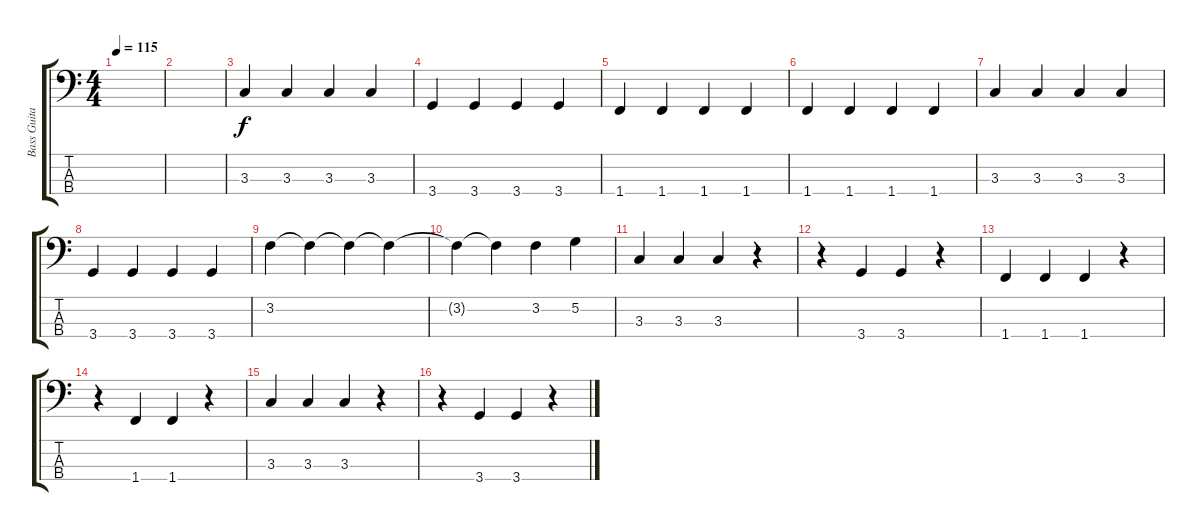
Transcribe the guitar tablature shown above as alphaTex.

\track ("Bass Guitar" "Bass Guita") {instrument electricbassfinger}
\staff {score tabs}
\tuning (G2 D2 A1 E1) {hide}
\ts (4 4)
\tempo 115
\clef f4
\ks c
|
|
3.3.4 3.3.4 3.3.4 3.3.4 |
3.4.4 3.4.4 3.4.4 3.4.4 |
1.4.4 1.4.4 1.4.4 1.4.4 |
1.4.4 1.4.4 1.4.4 1.4.4 |
3.3.4 3.3.4 3.3.4 3.3.4 |
3.4.4 3.4.4 3.4.4 3.4.4 |
3.2.4 3.2{t}.4 3.2{t}.4 3.2{t}.4 |
3.2{t}.4 3.2{t}.4 3.2.4 5.2.4 |
3.3.4 3.3.4 3.3.4 r.4 |
r.4 3.4.4 3.4.4 r.4 |
1.4.4 1.4.4 1.4.4 r.4 |
r.4 1.4.4 1.4.4 r.4 |
3.3.4 3.3.4 3.3.4 r.4 |
r.4 3.4.4 3.4.4 r.4
